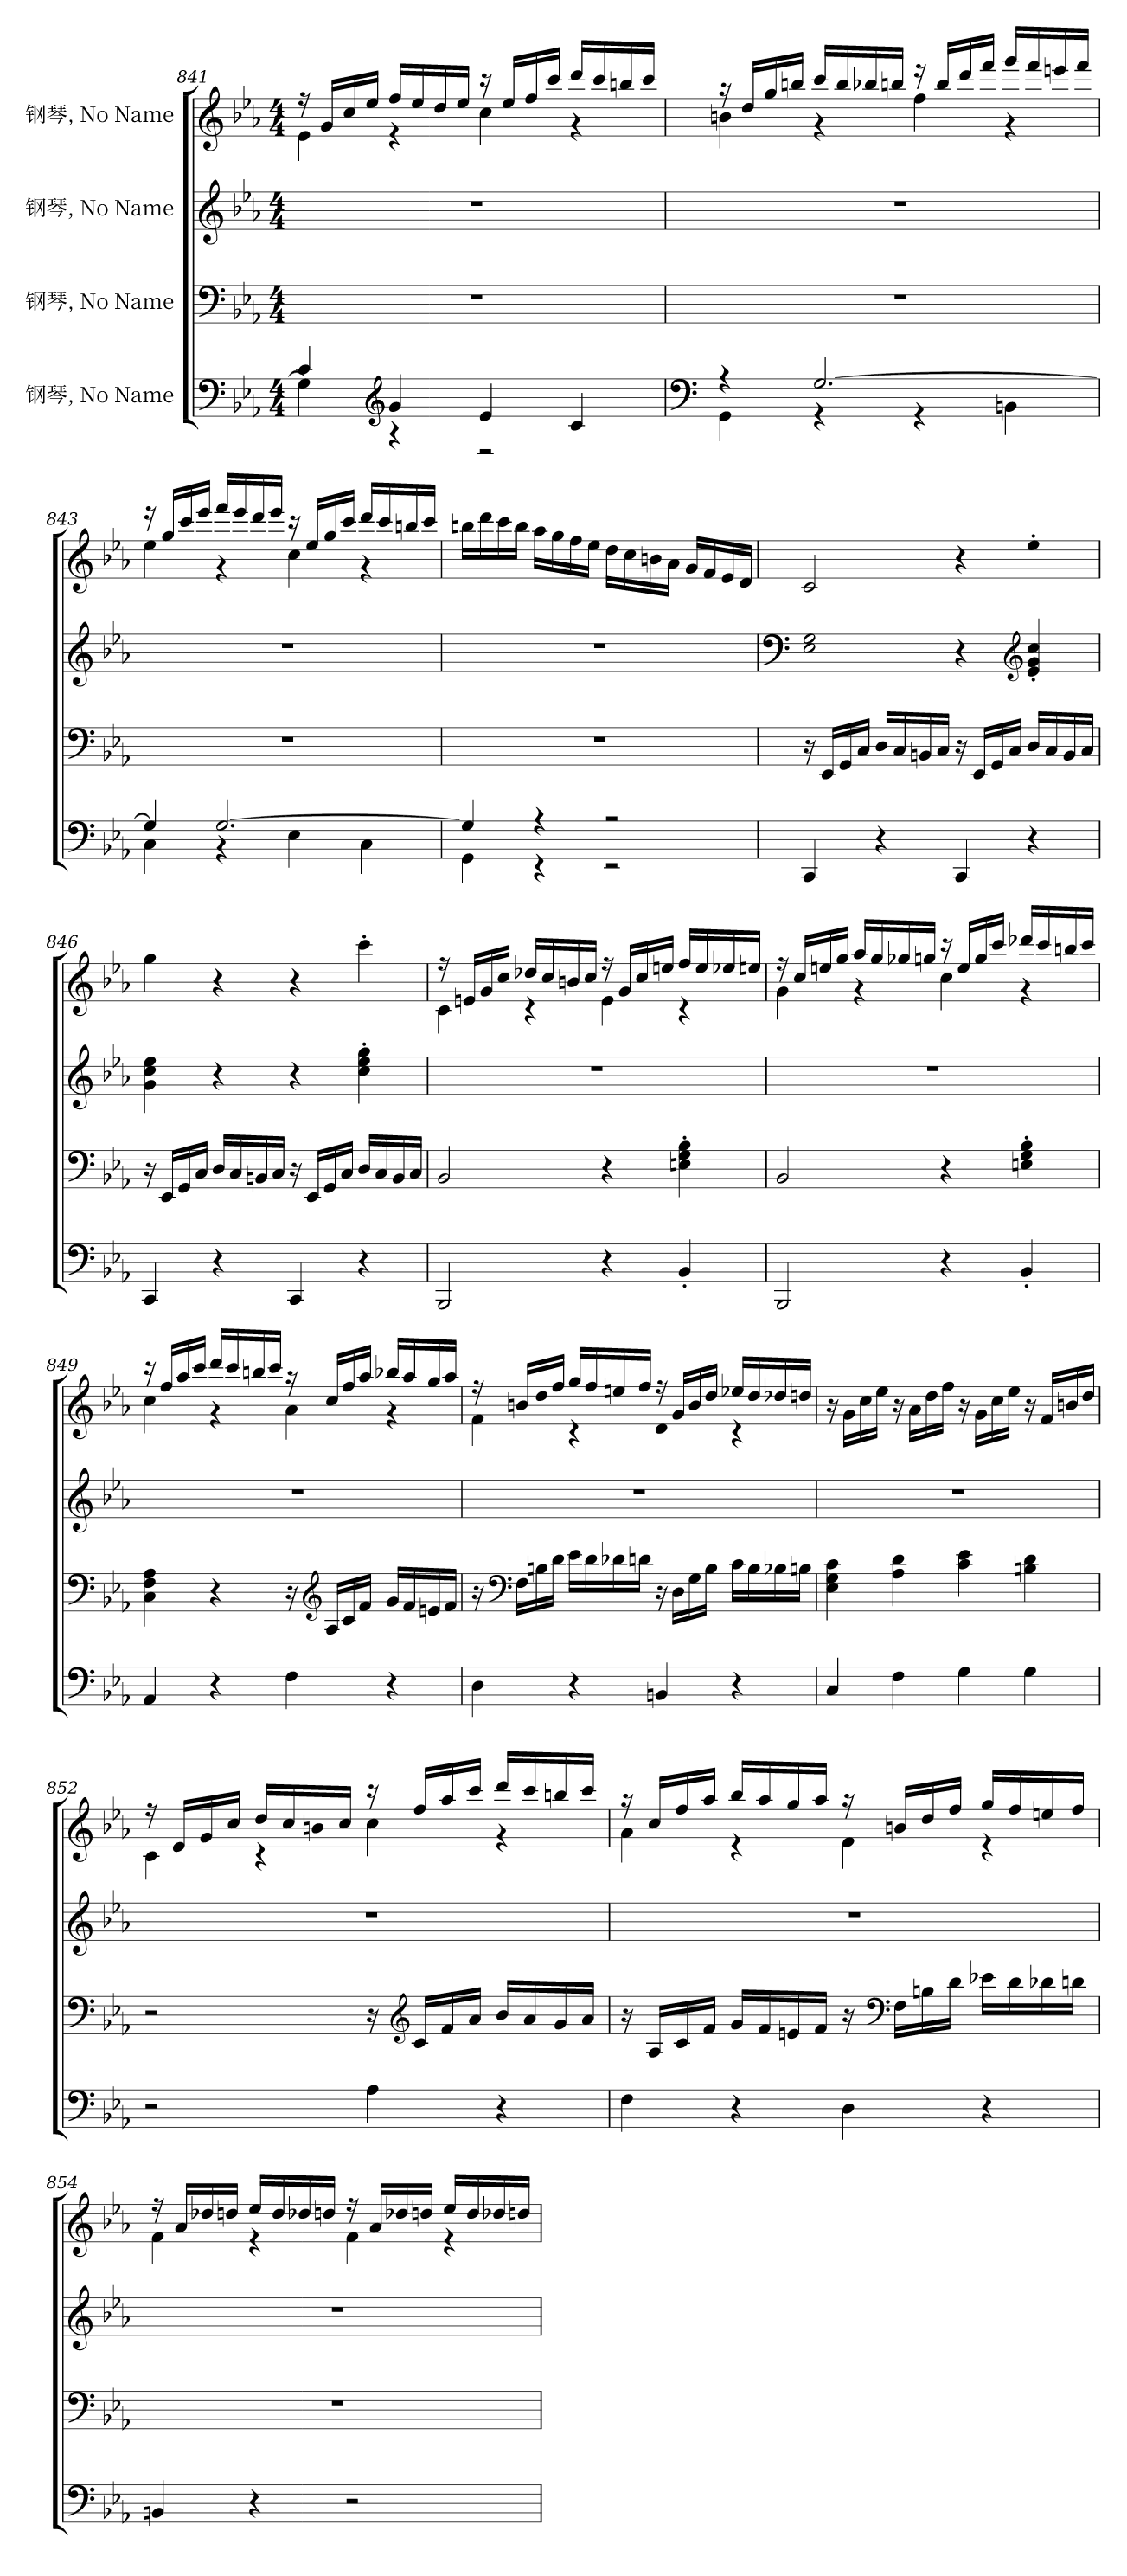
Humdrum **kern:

**kern	**kern	**kern	**kern
*part4	*part3	*part2	*part1
*staff4	*staff3	*staff2	*staff1
*I"钢琴, No Name	*I"钢琴, No Name	*I"钢琴, No Name	*I"钢琴, No Name
*clefF4	*clefF4	*clefG2	*clefG2
*k[b-e-a-]	*k[b-e-a-]	*k[b-e-a-]	*k[b-e-a-]
*M4/4	*M4/4	*M4/4	*M4/4
=841	=841	=841	=841
*^	*	*	*^
4c/	4G\]	1r	1r	16r	4e-\
.	.	.	.	16g/LL	.
.	.	.	.	16cc/	.
.	.	.	.	16ee-/JJ	.
*clefG2	*	*	*	*	*
4g/	4r	.	.	16ff/LL	4r
.	.	.	.	16ee-/	.
.	.	.	.	16dd/	.
.	.	.	.	16ee-/JJ	.
4e-/	2r	.	.	16r	4cc\
.	.	.	.	16ee-/LL	.
.	.	.	.	16ff/	.
.	.	.	.	16ccc/JJ	.
4c/	.	.	.	16ddd/LL	4r
.	.	.	.	16ccc/	.
.	.	.	.	16bbn/	.
*	*	*	*	*MM156	*
.	.	.	.	16ccc/JJ	.
!!LO:PB:g=z	!!
=842	=842	=842	=842	=842	=842
*clefF4	*	*	*	*	*
4r	4GG\	1r	1r	16r	4bn\
.	.	.	.	16dd/LL	.
.	.	.	.	16gg/	.
*	*	*	*	*MM156	*
.	.	.	.	16bbn/JJ	.
*	*	*	*	*MM158	*
[2.G/	4r	.	.	16ccc/LL	4r
.	.	.	.	16bb/	.
.	.	.	.	16bb-X/	.
.	.	.	.	16bbn/JJ	.
.	4r	.	.	16r	4ff\
.	.	.	.	16bb/LL	.
.	.	.	.	16ddd/	.
.	.	.	.	16fff/JJ	.
.	4BBn\	.	.	16ggg/LL	4r
.	.	.	.	16fff/	.
.	.	.	.	16eeen/	.
.	.	.	.	16fff/JJ	.
=843	=843	=843	=843	=843	=843
4G/]	4C\	1r	1r	16r	4ee-\
.	.	.	.	16gg/LL	.
.	.	.	.	16ccc/	.
.	.	.	.	16eee-/JJ	.
[2.G/	4r	.	.	16fff/LL	4r
.	.	.	.	16eee-/	.
.	.	.	.	16ddd/	.
.	.	.	.	16eee-/JJ	.
.	4E-\	.	.	16r	4cc\
.	.	.	.	16ee-/LL	.
.	.	.	.	16gg/	.
.	.	.	.	16ccc/JJ	.
.	4C\	.	.	16ddd/LL	4r
.	.	.	.	16ccc/	.
.	.	.	.	16bbn/	.
*	*	*	*	*MM156	*
.	.	.	.	16ccc/JJ	.
*	*	*	*	*v	*v
!!LO:LB:g=z
=844	=844	=844	=844	=844
*	*	*	*	*MM158
4G/]	4GG\	1r	1r	16bbn\LL
.	.	.	.	16ddd\
.	.	.	.	16ccc\
.	.	.	.	16bb\JJ
4r	4r	.	.	16aa-\LL
.	.	.	.	16gg\
.	.	.	.	16ff\
.	.	.	.	16ee-\JJ
2r	2r	.	.	16dd\LL
.	.	.	.	16cc\
.	.	.	.	16bn\
.	.	.	.	16a-\JJ
.	.	.	.	16g/LL
.	.	.	.	16f/
.	.	.	.	16e-/
*	*	*	*	*MM156
.	.	.	.	16d/JJ
*v	*v	*	*	*
=845	=845	=845	=845
*	*	*clefF4	*
*	*	*	*MM158
4CC/	16r	2E-\ 2G\	2c/
.	16EE-/LL	.	.
.	16GG/	.	.
.	16C/JJ	.	.
4r	16D/LL	.	.
.	16C/	.	.
.	16BBn/	.	.
.	16C/JJ	.	.
4CC/	16r	4r	4r
.	16EE-/LL	.	.
.	16GG/	.	.
.	16C/JJ	.	.
*	*	*clefG2	*
*	*	*	*MM158
4r	16D/LL	4e-/' 4g/' 4cc/'	4ee-'\
.	16C/	.	.
.	16BB/	.	.
.	16C/JJ	.	.
!!LO:LB:g=z
=846	=846	=846	=846
4CC/	16r	4g\ 4cc\ 4ee-\	4gg\
.	16EE-/LL	.	.
.	16GG/	.	.
.	16C/JJ	.	.
4r	16D/LL	4r	4r
.	16C/	.	.
.	16BBn/	.	.
.	16C/JJ	.	.
4CC/	16r	4r	4r
.	16EE-/LL	.	.
.	16GG/	.	.
.	16C/JJ	.	.
*	*	*	*MM158
4r	16D/LL	4cc\' 4ee-\' 4gg\'	4ccc'\
.	16C/	.	.
.	16BB/	.	.
.	16C/JJ	.	.
=847	=847	=847	=847
*	*	*	*^
2BBB-/	2BB-/	1r	16r	4c\
.	.	.	16en/LL	.
.	.	.	16g/	.
.	.	.	16cc/JJ	.
.	.	.	16dd-X/LL	4r
.	.	.	16cc/	.
.	.	.	16bn/	.
.	.	.	16cc/JJ	.
4r	4r	.	16r	4e\
.	.	.	16g/LL	.
.	.	.	16cc/	.
.	.	.	16een/JJ	.
*	*	*	*MM158	*
4BB-'/	4En\' 4G\' 4B-\'	.	16ff/LL	4r
.	.	.	16ee/	.
.	.	.	16ee-X/	.
*	*	*	*MM156	*
.	.	.	16een/JJ	.
!!LO:PB:g=z	!!
=848	=848	=848	=848	=848
2BBB-/	2BB-/	1r	16r	4g\
.	.	.	16cc/LL	.
.	.	.	16een/	.
.	.	.	16gg/JJ	.
.	.	.	16aa-/LL	4r
.	.	.	16gg/	.
.	.	.	16gg-X/	.
.	.	.	16ggn/JJ	.
4r	4r	.	16r	4cc\
.	.	.	16ee/LL	.
.	.	.	16gg/	.
.	.	.	16ccc/JJ	.
*	*	*	*MM158	*
4BB-'/	4En\' 4G\' 4B-\'	.	16ddd-X/LL	4r
.	.	.	16ccc/	.
.	.	.	16bbn/	.
*	*	*	*MM156	*
.	.	.	16ccc/JJ	.
=849	=849	=849	=849	=849
4AA-/	4C\ 4F\ 4A-\	1r	16r	4cc\
*	*	*	*MM158	*
.	.	.	16ff/LL	.
.	.	.	16aa-/	.
.	.	.	16ccc/JJ	.
4r	4r	.	16ddd/LL	4r
.	.	.	16ccc/	.
.	.	.	16bbn/	.
*	*	*	*MM156	*
.	.	.	16ccc/JJ	.
4F\	16r	.	16r	4a-\
*	*clefG2	*	*	*
*	*	*	*MM158	*
.	16A-/LL	.	16cc/LL	.
.	16c/	.	16ff/	.
.	16f/JJ	.	16aa-/JJ	.
4r	16g/LL	.	16bb-X/LL	4r
.	16f/	.	16aa-/	.
.	16en/	.	16gg/	.
.	16f/JJ	.	16aa-/JJ	.
!!LO:LB:g=z	!!
=850	=850	=850	=850	=850
4D\	16r	1r	16r	4f\
*	*clefF4	*	*	*
.	16F\LL	.	16bn/LL	.
.	16Bn\	.	16dd/	.
.	16d\JJ	.	16ff/JJ	.
4r	16e-\LL	.	16gg/LL	4r
.	16d\	.	16ff/	.
.	16d-X\	.	16een/	.
.	16dn\JJ	.	16ff/JJ	.
4BBn/	16r	.	16r	4d\
.	16D\LL	.	16g/LL	.
.	16G\	.	16b/	.
.	16B\JJ	.	16dd/JJ	.
4r	16c\LL	.	16ee-X/LL	4r
.	16B\	.	16dd/	.
.	16B-X\	.	16dd-X/	.
*	*	*	*MM156	*
.	16Bn\JJ	.	16ddn/JJ	.
*	*	*	*v	*v
=851	=851	=851	=851
4C/	4E-\ 4G\ 4c\	1r	16r
.	.	.	16g\LL
.	.	.	16cc\
.	.	.	16ee-\JJ
4F\	4A-\ 4d\	.	16r
.	.	.	16a-\LL
.	.	.	16dd\
.	.	.	16ff\JJ
4G\	4c\ 4e-\	.	16r
.	.	.	16g\LL
.	.	.	16cc\
.	.	.	16ee-\JJ
4G\	4Bn\ 4d\	.	16r
.	.	.	16f/LL
.	.	.	16bn/
*	*	*	*MM154
.	.	.	16dd/JJ
!!LO:LB:g=z
=852	=852	=852	=852
*	*	*	*^
2r	2r	1r	16r	4c\
.	.	.	16e-/LL	.
.	.	.	16g/	.
.	.	.	16cc/JJ	.
.	.	.	16dd/LL	4r
.	.	.	16cc/	.
.	.	.	16bn/	.
*	*	*	*MM156	*
.	.	.	16cc/JJ	.
*	*	*	*MM158	*
4A-\	16r	.	16r	4cc\
*	*clefG2	*	*	*
.	16c/LL	.	16ff/LL	.
.	16f/	.	16aa-/	.
.	16a-/JJ	.	16ccc/JJ	.
4r	16b-/LL	.	16ddd/LL	4r
.	16a-/	.	16ccc/	.
.	16g/	.	16bbn/	.
.	16a-/JJ	.	16ccc/JJ	.
!!LO:PB:g=z	!!
=853	=853	=853	=853	=853
4F\	16r	1r	16r	4a-\
.	16A-/LL	.	16cc/LL	.
.	16c/	.	16ff/	.
.	16f/JJ	.	16aa-/JJ	.
4r	16g/LL	.	16bb-/LL	4r
.	16f/	.	16aa-/	.
.	16en/	.	16gg/	.
.	16f/JJ	.	16aa-/JJ	.
4D\	16r	.	16r	4f\
*	*clefF4	*	*	*
.	16F\LL	.	16bn/LL	.
.	16Bn\	.	16dd/	.
.	16d\JJ	.	16ff/JJ	.
4r	16e-X\LL	.	16gg/LL	4r
.	16d\	.	16ff/	.
.	16d-X\	.	16een/	.
*	*	*	*MM156	*
.	16dn\JJ	.	16ff/JJ	.
!!LO:LB:g=z	!!
=854	=854	=854	=854	=854
4BBn/	1r	1r	16r	4f\
.	.	.	16a-/LL	.
.	.	.	16dd-X/	.
.	.	.	16ddn/JJ	.
4r	.	.	16ee-/LL	4r
.	.	.	16dd/	.
.	.	.	16dd-X/	.
*	*	*	*MM154	*
.	.	.	16ddn/JJ	.
2r	.	.	16r	4f\
.	.	.	16a-/LL	.
.	.	.	16dd-X/	.
.	.	.	16ddn/JJ	.
.	.	.	16ee-/LL	4r
.	.	.	16dd/	.
.	.	.	16dd-X/	.
*	*	*	*MM152	*
.	.	.	16ddn/JJ	.
*	*	*	*v	*v
=	=	=	=
*-	*-	*-	*-
